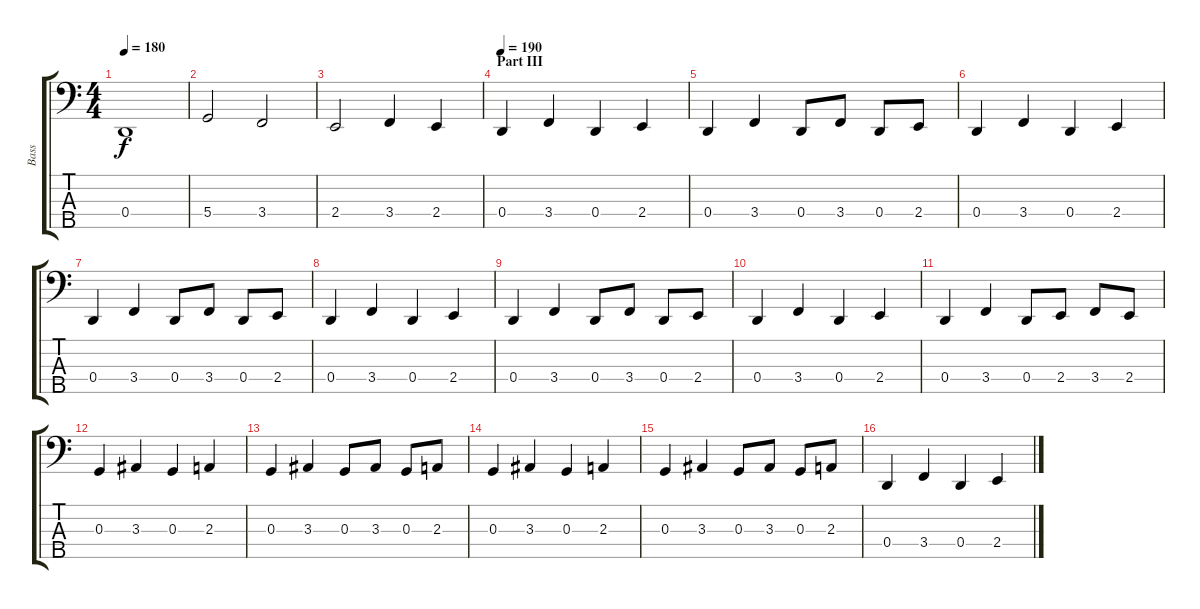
\track ("Bass" "Bass") {instrument electricbassfinger}
\staff {score tabs}
\tuning (F2 C2 G1 D1 A0) {hide}
\ts (4 4)
\tempo 180
\clef f4
\ks c
0.4.1{dy f} |
5.4.2 3.4.2 |
2.4.2 3.4.4 2.4.4 |
\section ("" "Part III")
\tempo 190
0.4.4 3.4.4 0.4.4 2.4.4 |
0.4.4 3.4.4 0.4.8 3.4.8 0.4.8 2.4.8 |
0.4.4 3.4.4 0.4.4 2.4.4 |
0.4.4 3.4.4 0.4.8 3.4.8 0.4.8 2.4.8 |
0.4.4 3.4.4 0.4.4 2.4.4 |
0.4.4 3.4.4 0.4.8 3.4.8 0.4.8 2.4.8 |
0.4.4 3.4.4 0.4.4 2.4.4 |
0.4.4 3.4.4 0.4.8 2.4.8 3.4.8 2.4.8 |
0.3.4 3.3.4 0.3.4 2.3.4 |
0.3.4 3.3.4 0.3.8 3.3.8 0.3.8 2.3.8 |
0.3.4 3.3.4 0.3.4 2.3.4 |
0.3.4 3.3.4 0.3.8 3.3.8 0.3.8 2.3.8 |
0.4.4 3.4.4 0.4.4 2.4.4
